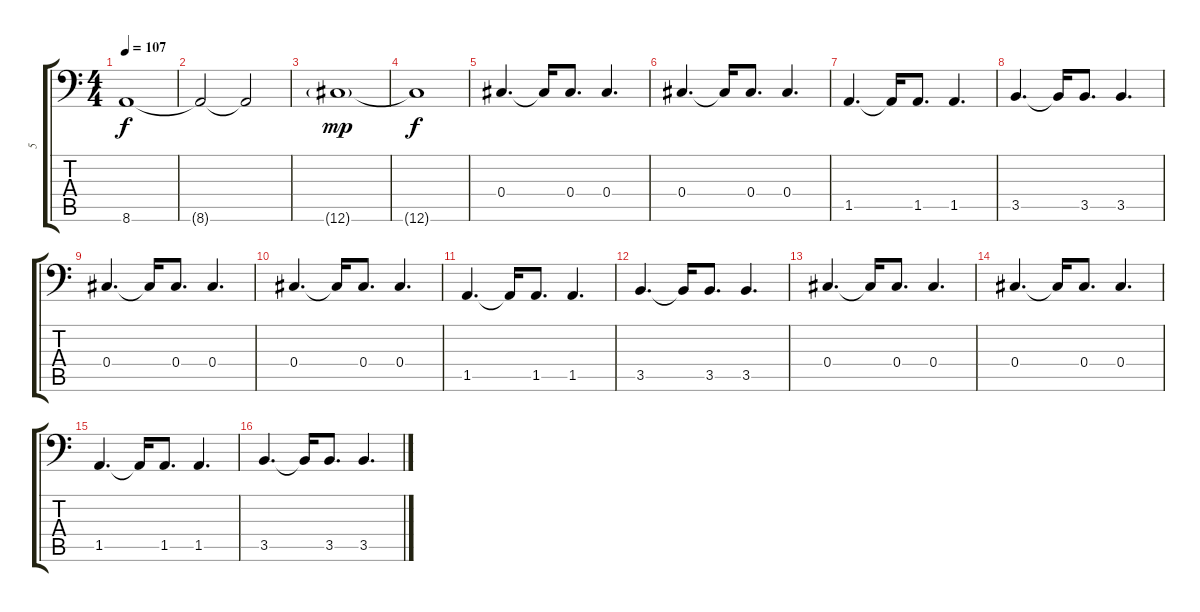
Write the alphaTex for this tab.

\track ("5" "5") {instrument electricbasspick}
\staff {score tabs}
\tuning (Eb3 Bb2 Gb2 Db2 Ab1 Db1) {hide}
\ts (4 4)
\tempo 107
\clef f4
\ks c
8.6.1{dy f} |
8.6{t}.2 8.6{t}.2 |
12.6{g}.1{dy mp} |
12.6{t}.1{dy f} |
0.4.4{d volume 8} 0.4{t}.16 0.4.8{d} 0.4.4{d} |
0.4.4{d} 0.4{t}.16 0.4.8{d} 0.4.4{d} |
1.5.4{d} 1.5{t}.16 1.5.8{d} 1.5.4{d} |
3.5.4{d} 3.5{t}.16 3.5.8{d} 3.5.4{d} |
0.4.4{d} 0.4{t}.16 0.4.8{d} 0.4.4{d} |
0.4.4{d} 0.4{t}.16 0.4.8{d} 0.4.4{d} |
1.5.4{d} 1.5{t}.16 1.5.8{d} 1.5.4{d} |
3.5.4{d} 3.5{t}.16 3.5.8{d} 3.5.4{d} |
0.4.4{d} 0.4{t}.16 0.4.8{d} 0.4.4{d} |
0.4.4{d} 0.4{t}.16 0.4.8{d} 0.4.4{d} |
1.5.4{d} 1.5{t}.16 1.5.8{d} 1.5.4{d} |
3.5.4{d} 3.5{t}.16 3.5.8{d} 3.5.4{d}
